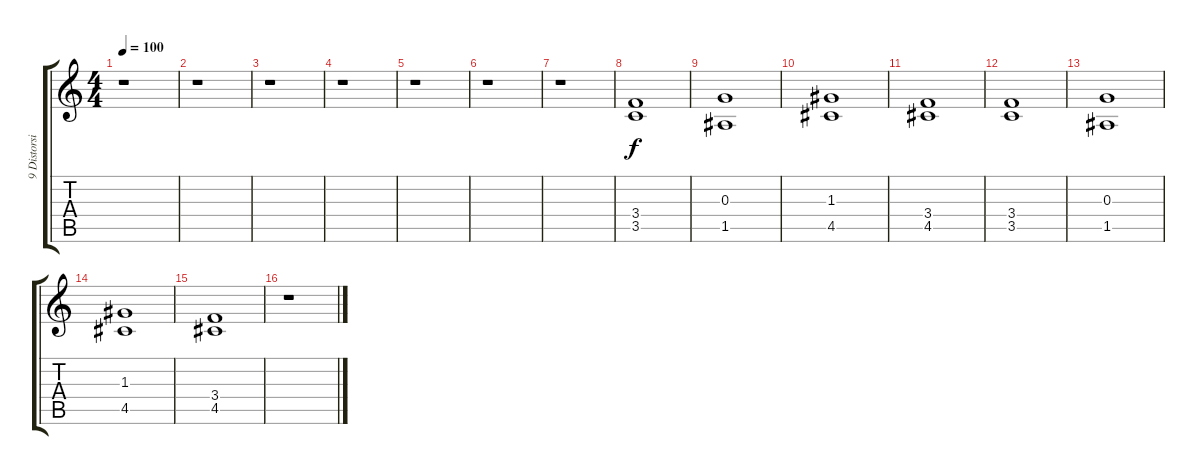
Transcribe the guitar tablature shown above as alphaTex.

\track ("9 Distorsion" "9 Distorsi") {instrument distortionguitar}
\staff {score tabs}
\tuning (E4 B3 G3 D3 A2 E2) {hide}
\ts (4 4)
\tempo 100
\clef g2
\ks c
r.1{dy f} |
r.1 |
r.1 |
r.1 |
r.1 |
r.1 |
r.1 |
(3.4 3.5).1 |
(0.3 1.5).1 |
(1.3 4.5).1 |
(3.4 4.5).1 |
(3.4 3.5).1 |
(0.3 1.5).1 |
(1.3 4.5).1 |
(3.4 4.5).1 |
r.1
